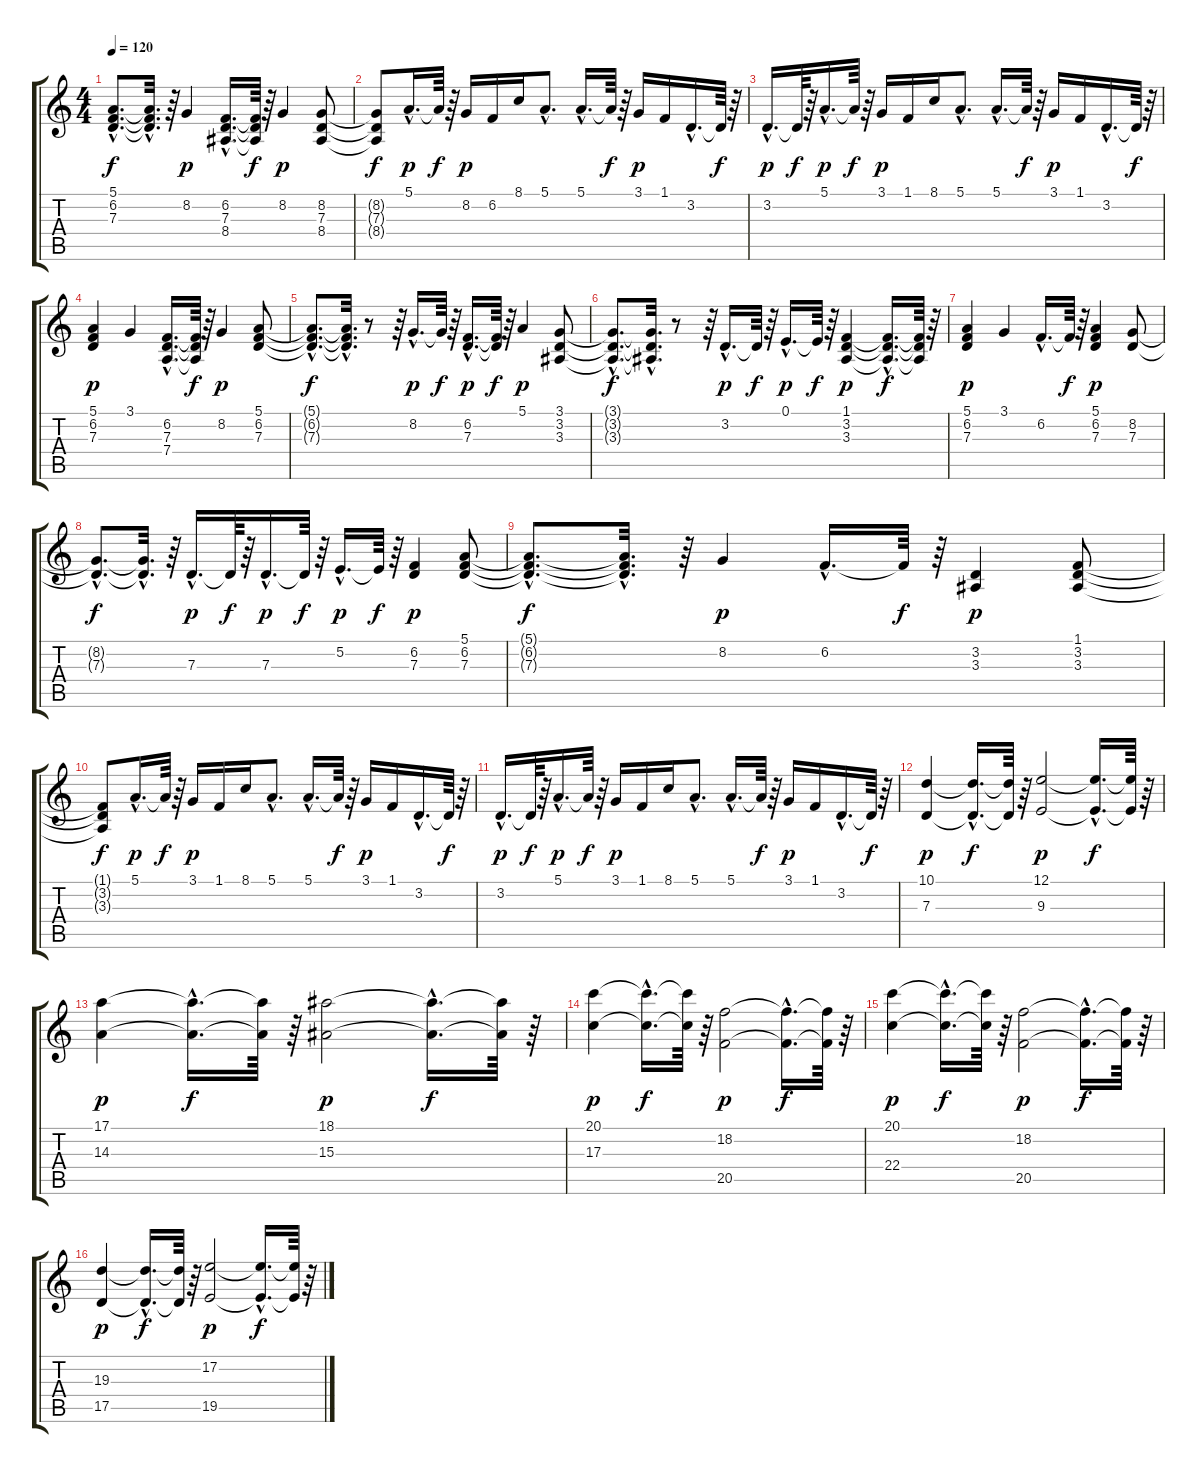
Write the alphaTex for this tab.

\track "" {instrument synthstrings1}
\staff {score tabs}
\tuning (E4 B3 G3 D3 A2 E2) {hide}
\ts (4 4)
\tempo 120
\clef g2
\ks c
(5.1{hac t} 6.2{hac t} 7.3{hac t}).8{d dy f} (5.1{hac t} 6.2{hac t} 7.3{hac t}).32{d} r.64 8.2.4{dy p} (6.2{hac} 7.3{hac} 8.4{hac}).16{d} (6.2{t} 7.3{t} 8.4{t}).64{dy f} r.64 8.2.4{dy p} (8.2 7.3 8.4).8 |
(8.2{t} 7.3{t} 8.4{t}).8{dy f} 5.1{hac}.16{d dy p} 5.1{t}.64{dy f} r.64 8.2.16{dy p} 6.2.16 8.1.16 5.1{hac}.8{d} 5.1{hac}.16{d} 5.1{t}.64{dy f} r.64 3.1.16{dy p} 1.1.16 3.2{hac}.16{d} 3.2{t}.64{dy f} r.64 |
3.2{hac}.16{d dy p} 3.2{t}.64{dy f} r.64 5.1{hac}.16{d dy p} 5.1{t}.64{dy f} r.64 3.1.16{dy p} 1.1.16 8.1.16 5.1{hac}.8{d} 5.1{hac}.16{d} 5.1{t}.64{dy f} r.64 3.1.16{dy p} 1.1.16 3.2{hac}.16{d} 3.2{t}.64{dy f} r.64 |
(5.1 6.2 7.3).4{dy p} 3.1.4 (6.2{hac} 7.3{hac} 7.4{hac}).16{d} (6.2{t} 7.3{t} 7.4{t}).64{dy f} r.64 8.2.4{dy p} (5.1 6.2 7.3).8 |
(5.1{hac t} 6.2{hac t} 7.3{hac t}).8{d dy f} (5.1{hac t} 6.2{hac t} 7.3{hac t}).32{d} r.8 r.64 8.2{hac}.16{d dy p} 8.2{t}.64{dy f} r.64 (6.2{hac} 7.3{hac}).16{d dy p} (6.2{t} 7.3{t}).64{dy f} r.64 5.1.4{dy p} (3.1 3.2 3.3).8 |
(3.1{hac t} 3.2{hac t} 3.3{hac t}).8{d dy f} (3.1{hac t} 3.2{hac t} 3.3{hac t}).32{d} r.8 r.64 3.2{hac}.16{d dy p} 3.2{t}.64{dy f} r.64 0.1{hac}.16{d dy p} 0.1{t}.64{dy f} r.64 (1.1 3.2 3.3).4{dy p} (1.1{hac t} 3.2{hac t} 3.3{hac t}).16{d dy f} (1.1{t} 3.2{t} 3.3{t}).64 r.64 |
(5.1 6.2 7.3).4{dy p} 3.1.4 6.2{hac}.16{d} 6.2{t}.64{dy f} r.64 (5.1 6.2 7.3).4{dy p} (8.2 7.3).8 |
(8.2{hac t} 7.3{hac t}).8{d dy f} (8.2{hac t} 7.3{hac t}).32{d} r.64 7.3{hac}.16{d dy p} 7.3{t}.64{dy f} r.64 7.3{hac}.16{d dy p} 7.3{t}.64{dy f} r.64 5.2{hac}.16{d dy p} 5.2{t}.64{dy f} r.64 (6.2 7.3).4{dy p} (5.1 6.2 7.3).8 |
(5.1{hac t} 6.2{hac t} 7.3{hac t}).8{d dy f} (5.1{hac t} 6.2{hac t} 7.3{hac t}).32{d} r.64 8.2.4{dy p} 6.2{hac}.16{d} 6.2{t}.64{dy f} r.64 (3.2 3.3).4{dy p} (1.1 3.2 3.3).8 |
(1.1{t} 3.2{t} 3.3{t}).8{dy f} 5.1{hac}.16{d dy p} 5.1{t}.64{dy f} r.64 3.1.16{dy p} 1.1.16 8.1.16 5.1{hac}.8{d} 5.1{hac}.16{d} 5.1{t}.64{dy f} r.64 3.1.16{dy p} 1.1.16 3.2{hac}.16{d} 3.2{t}.64{dy f} r.64 |
3.2{hac}.16{d dy p} 3.2{t}.64{dy f} r.64 5.1{hac}.16{d dy p} 5.1{t}.64{dy f} r.64 3.1.16{dy p} 1.1.16 8.1.16 5.1{hac}.8{d} 5.1{hac}.16{d} 5.1{t}.64{dy f} r.64 3.1.16{dy p} 1.1.16 3.2{hac}.16{d} 3.2{t}.64{dy f} r.64 |
(10.1 7.3).4{dy p} (10.1{hac t} 7.3{hac t}).16{d dy f} (10.1{t} 7.3{t}).64 r.64 (12.1 9.3).2{dy p} (12.1{hac t} 9.3{hac t}).16{d dy f} (12.1{t} 9.3{t}).64 r.64 |
(17.1 14.3).4{dy p} (17.1{hac t} 14.3{hac t}).16{d dy f} (17.1{t} 14.3{t}).64 r.64 (18.1 15.3).2{dy p} (18.1{hac t} 15.3{hac t}).16{d dy f} (18.1{t} 15.3{t}).64 r.64 |
(20.1 17.3).4{dy p} (20.1{hac t} 17.3{hac t}).16{d dy f} (20.1{t} 17.3{t}).64 r.64 (18.2 20.5).2{dy p} (18.2{hac t} 20.5{hac t}).16{d dy f} (18.2{t} 20.5{t}).64 r.64 |
(20.1 22.4).4{dy p} (20.1{hac t} 22.4{hac t}).16{d dy f} (20.1{t} 22.4{t}).64 r.64 (18.2 20.5).2{dy p} (18.2{hac t} 20.5{hac t}).16{d dy f} (18.2{t} 20.5{t}).64 r.64 |
(19.3 17.5).4{dy p} (19.3{hac t} 17.5{hac t}).16{d dy f} (19.3{t} 17.5{t}).64 r.64 (17.2 19.5).2{dy p} (17.2{hac t} 19.5{hac t}).16{d dy f} (17.2{t} 19.5{t}).64 r.64
